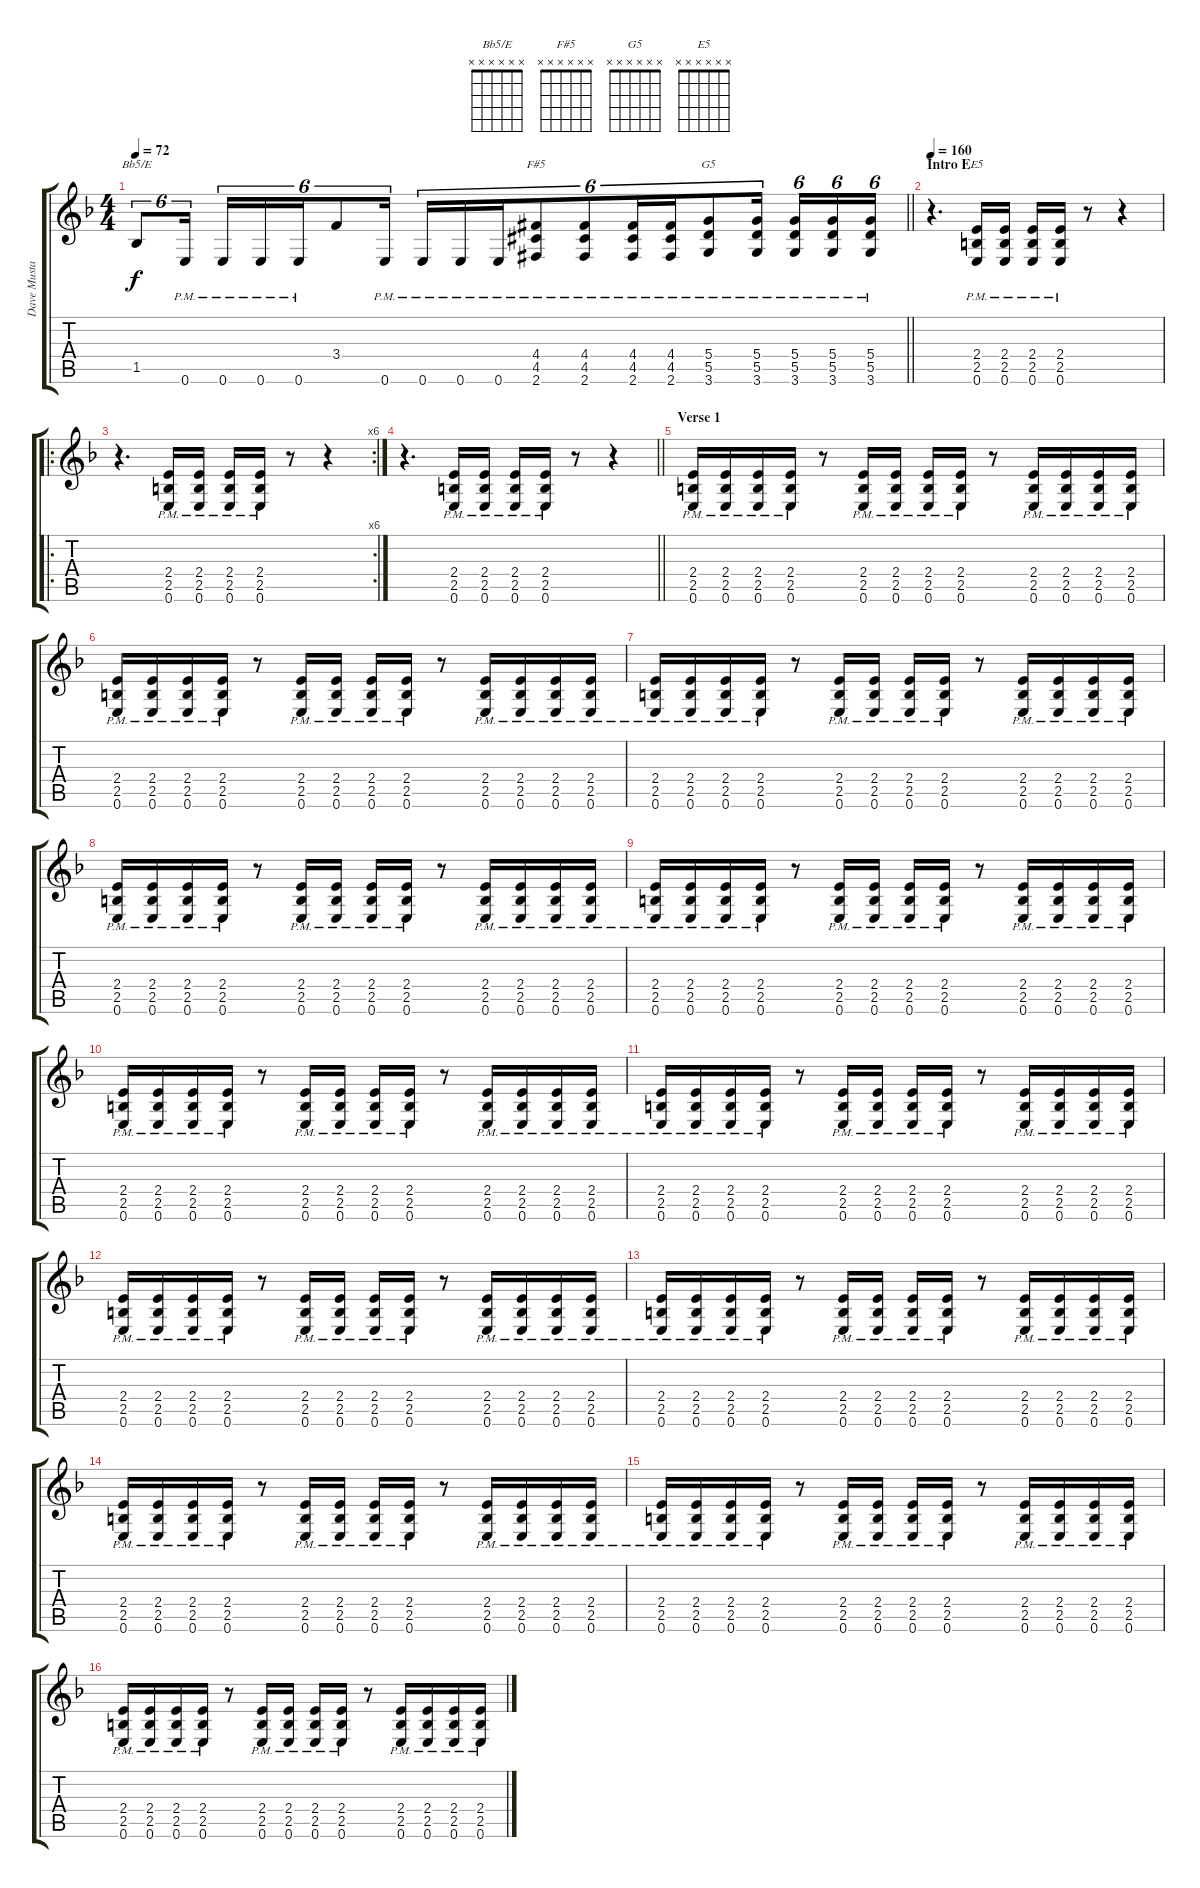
\track ("Dave Mustaine - Rhythm 1" "Dave Musta") {instrument distortionguitar}
\staff {score tabs}
\tuning (E4 B3 G3 D3 A2 E2) {hide}
\chord ("Bb5/E" x x x x x x)
\chord ("F#5" x x x x x x)
\chord ("G5" x x x x x x)
\chord ("E5" x x x x x x)
\ts (4 4)
\tempo 72
\clef g2
\barLineRight lightlight
\ks f
1.5.8{tu (6 4) ch "Bb5/E" dy f} 0.6{pm}.16{tu (6 4)} 0.6{pm}.16{tu (6 4)} 0.6{pm}.16{tu (6 4)} 0.6{pm}.16{tu (6 4)} 3.4.8{tu (6 4)} 0.6{pm}.16{tu (6 4)} 0.6{pm}.16{tu (6 4)} 0.6{pm}.16{tu (6 4)} 0.6{pm}.16{tu (6 4)} (4.4{pm acc #} 4.5{pm acc #} 2.6{pm acc #}).8{tu (6 4) ch "F#5"} (4.4{pm acc #} 4.5{pm acc #} 2.6{pm acc #}).8{tu (6 4)} (4.4{pm acc #} 4.5{pm acc #} 2.6{pm acc #}).16{tu (6 4)} (4.4{pm acc #} 4.5{pm acc #} 2.6{pm acc #}).16{tu (6 4)} (5.4{pm} 5.5{pm} 3.6{pm}).8{tu (6 4) ch "G5"} (5.4{pm} 5.5{pm} 3.6{pm}).16{tu (6 4)} (5.4{pm} 5.5{pm} 3.6{pm}).16{tu (6 4)} (5.4{pm} 5.5{pm} 3.6{pm}).16{tu (6 4)} (5.4{pm} 5.5{pm} 3.6{pm}).16{tu (6 4)} |
\section ("" "Intro E")
\tempo 160
r.4{d} (2.4{pm} 2.5{pm} 0.6{pm}).16{ch "E5"} (2.4{pm} 2.5{pm} 0.6{pm}).16 (2.4{pm} 2.5{pm} 0.6{pm}).16 (2.4{pm} 2.5{pm} 0.6{pm}).16 r.8 r.4 |
\ro
\rc 6
r.4{d} (2.4{pm} 2.5{pm} 0.6{pm}).16 (2.4{pm} 2.5{pm} 0.6{pm}).16 (2.4{pm} 2.5{pm} 0.6{pm}).16 (2.4{pm} 2.5{pm} 0.6{pm}).16 r.8 r.4 |
\barLineRight lightlight
r.4{d} (2.4{pm} 2.5{pm} 0.6{pm}).16 (2.4{pm} 2.5{pm} 0.6{pm}).16 (2.4{pm} 2.5{pm} 0.6{pm}).16 (2.4{pm} 2.5{pm} 0.6{pm}).16 r.8 r.4 |
\section ("" "Verse 1")
(2.4{pm} 2.5{pm} 0.6{pm}).16 (2.4{pm} 2.5{pm} 0.6{pm}).16 (2.4{pm} 2.5{pm} 0.6{pm}).16 (2.4{pm} 2.5{pm} 0.6{pm}).16 r.8 (2.4{pm} 2.5{pm} 0.6{pm}).16 (2.4{pm} 2.5{pm} 0.6{pm}).16 (2.4{pm} 2.5{pm} 0.6{pm}).16 (2.4{pm} 2.5{pm} 0.6{pm}).16 r.8 (2.4{pm} 2.5{pm} 0.6{pm}).16 (2.4{pm} 2.5{pm} 0.6{pm}).16 (2.4{pm} 2.5{pm} 0.6{pm}).16 (2.4{pm} 2.5{pm} 0.6{pm}).16 |
(2.4{pm} 2.5{pm} 0.6{pm}).16 (2.4{pm} 2.5{pm} 0.6{pm}).16 (2.4{pm} 2.5{pm} 0.6{pm}).16 (2.4{pm} 2.5{pm} 0.6{pm}).16 r.8 (2.4{pm} 2.5{pm} 0.6{pm}).16 (2.4{pm} 2.5{pm} 0.6{pm}).16 (2.4{pm} 2.5{pm} 0.6{pm}).16 (2.4{pm} 2.5{pm} 0.6{pm}).16 r.8 (2.4{pm} 2.5{pm} 0.6{pm}).16 (2.4{pm} 2.5{pm} 0.6{pm}).16 (2.4{pm} 2.5{pm} 0.6{pm}).16 (2.4{pm} 2.5{pm} 0.6{pm}).16 |
(2.4{pm} 2.5{pm} 0.6{pm}).16 (2.4{pm} 2.5{pm} 0.6{pm}).16 (2.4{pm} 2.5{pm} 0.6{pm}).16 (2.4{pm} 2.5{pm} 0.6{pm}).16 r.8 (2.4{pm} 2.5{pm} 0.6{pm}).16 (2.4{pm} 2.5{pm} 0.6{pm}).16 (2.4{pm} 2.5{pm} 0.6{pm}).16 (2.4{pm} 2.5{pm} 0.6{pm}).16 r.8 (2.4{pm} 2.5{pm} 0.6{pm}).16 (2.4{pm} 2.5{pm} 0.6{pm}).16 (2.4{pm} 2.5{pm} 0.6{pm}).16 (2.4{pm} 2.5{pm} 0.6{pm}).16 |
(2.4{pm} 2.5{pm} 0.6{pm}).16 (2.4{pm} 2.5{pm} 0.6{pm}).16 (2.4{pm} 2.5{pm} 0.6{pm}).16 (2.4{pm} 2.5{pm} 0.6{pm}).16 r.8 (2.4{pm} 2.5{pm} 0.6{pm}).16 (2.4{pm} 2.5{pm} 0.6{pm}).16 (2.4{pm} 2.5{pm} 0.6{pm}).16 (2.4{pm} 2.5{pm} 0.6{pm}).16 r.8 (2.4{pm} 2.5{pm} 0.6{pm}).16 (2.4{pm} 2.5{pm} 0.6{pm}).16 (2.4{pm} 2.5{pm} 0.6{pm}).16 (2.4{pm} 2.5{pm} 0.6{pm}).16 |
(2.4{pm} 2.5{pm} 0.6{pm}).16 (2.4{pm} 2.5{pm} 0.6{pm}).16 (2.4{pm} 2.5{pm} 0.6{pm}).16 (2.4{pm} 2.5{pm} 0.6{pm}).16 r.8 (2.4{pm} 2.5{pm} 0.6{pm}).16 (2.4{pm} 2.5{pm} 0.6{pm}).16 (2.4{pm} 2.5{pm} 0.6{pm}).16 (2.4{pm} 2.5{pm} 0.6{pm}).16 r.8 (2.4{pm} 2.5{pm} 0.6{pm}).16 (2.4{pm} 2.5{pm} 0.6{pm}).16 (2.4{pm} 2.5{pm} 0.6{pm}).16 (2.4{pm} 2.5{pm} 0.6{pm}).16 |
(2.4{pm} 2.5{pm} 0.6{pm}).16 (2.4{pm} 2.5{pm} 0.6{pm}).16 (2.4{pm} 2.5{pm} 0.6{pm}).16 (2.4{pm} 2.5{pm} 0.6{pm}).16 r.8 (2.4{pm} 2.5{pm} 0.6{pm}).16 (2.4{pm} 2.5{pm} 0.6{pm}).16 (2.4{pm} 2.5{pm} 0.6{pm}).16 (2.4{pm} 2.5{pm} 0.6{pm}).16 r.8 (2.4{pm} 2.5{pm} 0.6{pm}).16 (2.4{pm} 2.5{pm} 0.6{pm}).16 (2.4{pm} 2.5{pm} 0.6{pm}).16 (2.4{pm} 2.5{pm} 0.6{pm}).16 |
(2.4{pm} 2.5{pm} 0.6{pm}).16 (2.4{pm} 2.5{pm} 0.6{pm}).16 (2.4{pm} 2.5{pm} 0.6{pm}).16 (2.4{pm} 2.5{pm} 0.6{pm}).16 r.8 (2.4{pm} 2.5{pm} 0.6{pm}).16 (2.4{pm} 2.5{pm} 0.6{pm}).16 (2.4{pm} 2.5{pm} 0.6{pm}).16 (2.4{pm} 2.5{pm} 0.6{pm}).16 r.8 (2.4{pm} 2.5{pm} 0.6{pm}).16 (2.4{pm} 2.5{pm} 0.6{pm}).16 (2.4{pm} 2.5{pm} 0.6{pm}).16 (2.4{pm} 2.5{pm} 0.6{pm}).16 |
(2.4{pm} 2.5{pm} 0.6{pm}).16 (2.4{pm} 2.5{pm} 0.6{pm}).16 (2.4{pm} 2.5{pm} 0.6{pm}).16 (2.4{pm} 2.5{pm} 0.6{pm}).16 r.8 (2.4{pm} 2.5{pm} 0.6{pm}).16 (2.4{pm} 2.5{pm} 0.6{pm}).16 (2.4{pm} 2.5{pm} 0.6{pm}).16 (2.4{pm} 2.5{pm} 0.6{pm}).16 r.8 (2.4{pm} 2.5{pm} 0.6{pm}).16 (2.4{pm} 2.5{pm} 0.6{pm}).16 (2.4{pm} 2.5{pm} 0.6{pm}).16 (2.4{pm} 2.5{pm} 0.6{pm}).16 |
(2.4{pm} 2.5{pm} 0.6{pm}).16 (2.4{pm} 2.5{pm} 0.6{pm}).16 (2.4{pm} 2.5{pm} 0.6{pm}).16 (2.4{pm} 2.5{pm} 0.6{pm}).16 r.8 (2.4{pm} 2.5{pm} 0.6{pm}).16 (2.4{pm} 2.5{pm} 0.6{pm}).16 (2.4{pm} 2.5{pm} 0.6{pm}).16 (2.4{pm} 2.5{pm} 0.6{pm}).16 r.8 (2.4{pm} 2.5{pm} 0.6{pm}).16 (2.4{pm} 2.5{pm} 0.6{pm}).16 (2.4{pm} 2.5{pm} 0.6{pm}).16 (2.4{pm} 2.5{pm} 0.6{pm}).16 |
(2.4{pm} 2.5{pm} 0.6{pm}).16 (2.4{pm} 2.5{pm} 0.6{pm}).16 (2.4{pm} 2.5{pm} 0.6{pm}).16 (2.4{pm} 2.5{pm} 0.6{pm}).16 r.8 (2.4{pm} 2.5{pm} 0.6{pm}).16 (2.4{pm} 2.5{pm} 0.6{pm}).16 (2.4{pm} 2.5{pm} 0.6{pm}).16 (2.4{pm} 2.5{pm} 0.6{pm}).16 r.8 (2.4{pm} 2.5{pm} 0.6{pm}).16 (2.4{pm} 2.5{pm} 0.6{pm}).16 (2.4{pm} 2.5{pm} 0.6{pm}).16 (2.4{pm} 2.5{pm} 0.6{pm}).16 |
(2.4{pm} 2.5{pm} 0.6{pm}).16 (2.4{pm} 2.5{pm} 0.6{pm}).16 (2.4{pm} 2.5{pm} 0.6{pm}).16 (2.4{pm} 2.5{pm} 0.6{pm}).16 r.8 (2.4{pm} 2.5{pm} 0.6{pm}).16 (2.4{pm} 2.5{pm} 0.6{pm}).16 (2.4{pm} 2.5{pm} 0.6{pm}).16 (2.4{pm} 2.5{pm} 0.6{pm}).16 r.8 (2.4{pm} 2.5{pm} 0.6{pm}).16 (2.4{pm} 2.5{pm} 0.6{pm}).16 (2.4{pm} 2.5{pm} 0.6{pm}).16 (2.4{pm} 2.5{pm} 0.6{pm}).16 |
(2.4{pm} 2.5{pm} 0.6{pm}).16 (2.4{pm} 2.5{pm} 0.6{pm}).16 (2.4{pm} 2.5{pm} 0.6{pm}).16 (2.4{pm} 2.5{pm} 0.6{pm}).16 r.8 (2.4{pm} 2.5{pm} 0.6{pm}).16 (2.4{pm} 2.5{pm} 0.6{pm}).16 (2.4{pm} 2.5{pm} 0.6{pm}).16 (2.4{pm} 2.5{pm} 0.6{pm}).16 r.8 (2.4{pm} 2.5{pm} 0.6{pm}).16 (2.4{pm} 2.5{pm} 0.6{pm}).16 (2.4{pm} 2.5{pm} 0.6{pm}).16 (2.4{pm} 2.5{pm} 0.6{pm}).16
